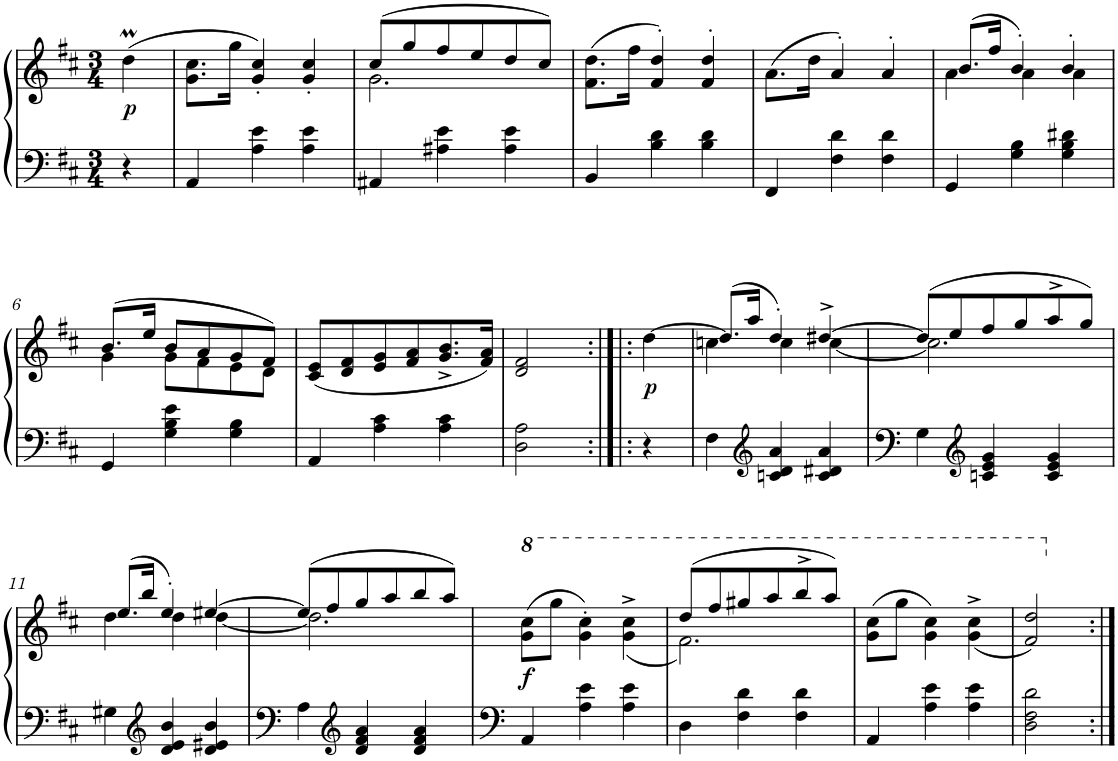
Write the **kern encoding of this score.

**kern	**kern	**dynam
*part1	*part1	*part1
*staff2	*staff1	*staff1/2
*I"Midi_1	*	*
*clefF4	*clefG2	*
*k[f#c#]	*k[f#c#]	*
*M3/4	*M3/4	*
=	=	=
!	!	!LO:DY:b
4r	(>4ddM\	p
=1	=1	=1
4AA/	8.g\ 8.cc#\L	.
.	16gg\Jk	.
4A\ 4e\	4g/' 4cc#/')	.
4A\ 4e\	4g/' 4cc#/'	.
=2	=2	=2
*	*^	*
4AA#X/	(>8cc#/L	2.g\	.
.	8gg/	.	.
4A#X\ 4e\	8ff#/	.	.
.	8ee/	.	.
4A#\ 4e\	8dd/	.	.
.	8cc#/J)	.	.
=3	=3	=3	=3
4BB/	2.ryy	(>8.f#\ 8.dd\L	.
.	.	16ff#\Jk	.
4B\ 4d\	.	4f#/' 4dd/')	.
4B\ 4d\	.	4f#/' 4dd/'	.
=4	=4	=4	=4
4FF#/	2.ryy	(>8.a\L	.
.	.	16dd\Jk	.
4F#\ 4d\	.	4a'/)	.
4F#\ 4d\	.	4a'/	.
=5	=5	=5	=5
4GG/	(>8.b/L	4a\	.
.	16ff#/Jk	.	.
4G\ 4B\	4b'/)	4a\	.
4G\ 4B\ 4d#X\	4b'/	4a\	.
!!LO:LB:g=z	!!
=6	=6	=6	=6
4GG/	(>8.b/L	4g\	.
.	16ee/Jk	.	.
4G\ 4B\ 4e\	8b/L	8g\L	.
.	8a/	8f#\	.
4G\ 4B\	8g/	8e\	.
.	8f#/J)	8d\J	.
=7	=7	=7	=7
4AA/	(<8c#/ 8e/L	2ryy	.
.	8d/ 8f#/	.	.
4A\ 4c#\	8e/ 8g/	.	.
.	8f#/ 8a/	.	.
4A\ 4c#\	8.g/^ 8.b/^	8.ryy	.
.	16f#/ 16a/Jk)	16ryy	.
=8	=8	=8	=8
2D\ 2A\	2d/ 2f#/	2ryy	.
=8X1:|!|:	=8X1:|!|:	=8X1:|!|:	=8X1:|!|:
!	!	!	!LO:DY:b
4r	[4dd\	4ryy	p
=9	=9	=9	=9
4F#\	(8.dd/L]	4ccn\	.
.	16aa/Jk	.	.
*clefG2	*	*	*
4cn/ 4d/ 4a/	4dd'/)	4cc\	.
4c/ 4d#X/ 4a/	[4dd#X^/	[4cc\	.
=10	=10	=10	=10
4G\	(>8dd#/L]	2.cc\]	.
.	8ee/	.	.
*clefG2	*	*	*
4cn/ 4e/ 4g/	8ff#/	.	.
.	8gg/	.	.
4c/ 4e/ 4g/	8aa^/	.	.
.	8gg/J)	.	.
!!LO:LB:g=z	!!
=11	=11	=11	=11
4G#X\	(8.ee/L	4dd\	.
.	16bb/Jk	.	.
*clefG2	*	*	*
4d/ 4e/ 4b/	4ee'/)	4dd\	.
4d/ 4e#X/ 4b/	[4ee#X/	[4dd\	.
=12	=12	=12	=12
4A\	(>8ee#/L]	2.dd\]	.
.	8ff#/	.	.
*clefG2	*	*	*
4d/ 4f#/ 4a/	8gg/	.	.
.	8aa/	.	.
4d/ 4f#/ 4a/	8bb/	.	.
.	8aa/J)	.	.
=13	=13	=13	=13
*	*8va	*	*
!	!	!	!LO:DY:b
4AA/	(8gg\ 8ccc#\L	2.ryy	f
.	8ggg\J	.	.
4A\ 4e\	4gg\' 4ccc#\')	.	.
4A\ 4e\	(<4gg\^ 4ccc#\^	.	.
=14	=14	=14	=14
4D\	(>8ddd/L	2.ff#\)	.
.	8fff#/	.	.
4F#\ 4d\	8ggg#X/	.	.
.	8aaa/	.	.
4F#\ 4d\	8bbb^/	.	.
.	8aaa/J)	.	.
=15	=15	=15	=15
4AA/	(8gg\ 8ccc#\L	2.ryy	.
.	8ggg\J	.	.
4A\ 4e\	4gg\ 4ccc#\)	.	.
4A\ 4e\	(<4gg\^ 4ccc#\^	.	.
=16	=16	=16	=16
2D\ 2F#\ 2d\	2ff#/ 2ddd/)	2ryy	.
*	*X8va	*	*
*	*v	*v	*
=:|!	=:|!	=:|!
*-	*-	*-
